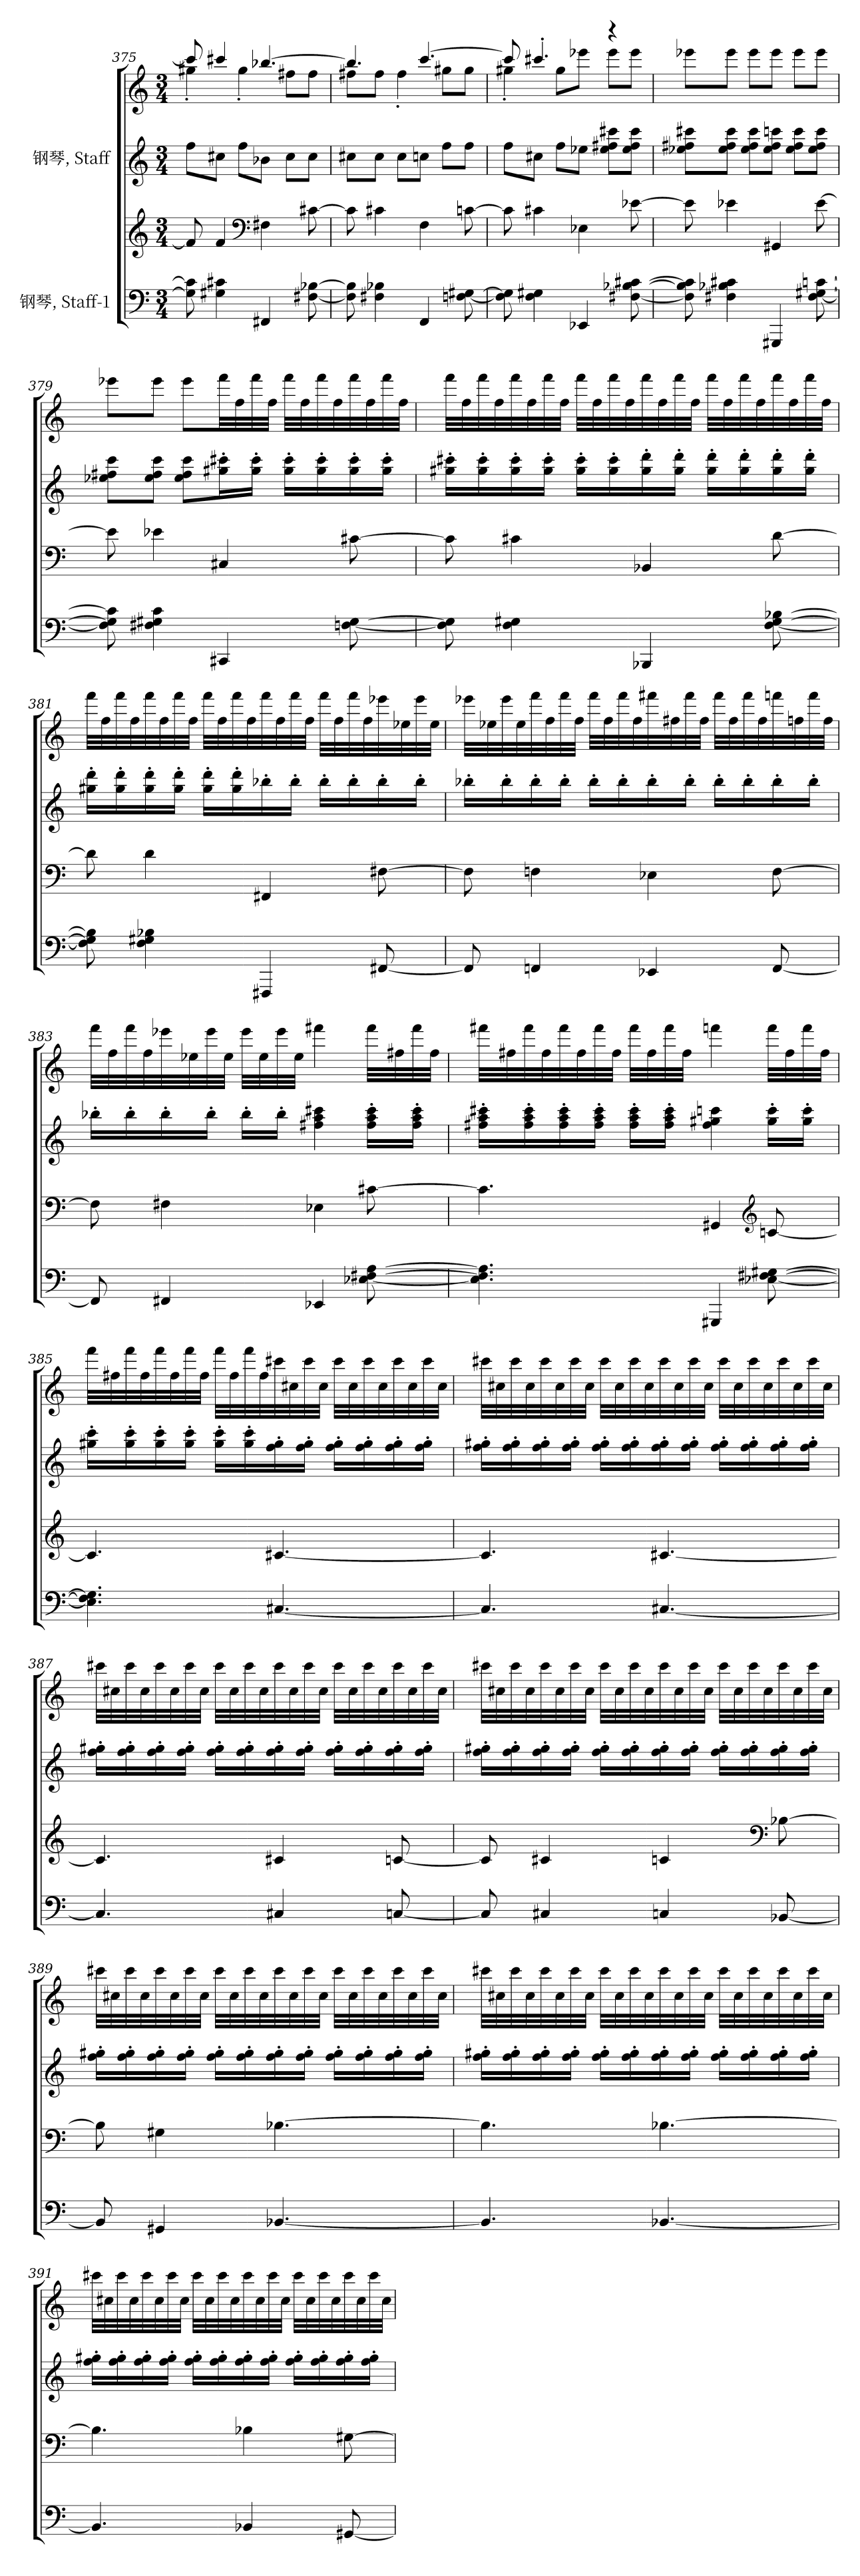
**kern	**kern	**kern	**kern
*part2	*part2	*part1	*part1
*staff4	*staff3	*staff2	*staff1
*I"钢琴, Staff-1	*	*I"钢琴, Staff	*
*clefF4	*clefG2	*clefG2	*clefG2
*k[]	*k[]	*k[]	*k[]
*M3/4	*M3/4	*M3/4	*M3/4
=375	=375	=375	=375
*	*	*	*^
8G#\] 8c#\]	8f/]	8ff\L	8ccc/]	4gg#X'\
4G#X\ 4c#X\	4f/	8cc#X\J	4ccc#X/	.
.	.	8ff\L	.	4gg#'\
*	*clefF4	*	*	*
4FF#X/	4F#X\	8b-X\J	[4.bb-X/	.
.	.	8cc#\L	.	8ff#X\L
[8F#X\ [8B-X\	[8c#X\	8cc#\J	.	8ff#\J
=376	=376	=376	=376	=376
8F#\] 8B-\]	8c#\]	8cc#X\L	4.bb-/]	8ff#X\L
4F#X\ 4B-X\	4c#X\	8cc#\J	.	8ff#\J
.	.	8cc#\L	.	4ff#'\
4FF/	4F\	8ccn\J	[4.ccc/	.
.	.	8ff\L	.	8gg#X\L
[8Fn\ [8G#X\	[8cn\	8ff\J	.	8gg#\J
!!LO:LB:g=z	!!
=377	=377	=377	=377	=377
8F\] 8G#\]	8c\]	8ff\L	8ccc/]	4gg#X'\
4F\ 4G#X\	4c#X\	8cc#X\J	4.ccc#X'/	.
.	.	8ff\L	.	8gg#\L
4EE-X/	4E-X\	8ee-X\J	.	8eee-X\J
.	.	8ee-\ 8ff#X\ 8ccc#X\L	4r	8eee-\L
[8F#X\ [8B-X\ [8c#X\	[8e-X\	8ee-\ 8ff#\ 8ccc#\J	.	8eee-\J
*	*	*	*v	*v
=378	=378	=378	=378
8F#\] 8B-\] 8c#\]	8e-\]	8ee-X\ 8ff#X\ 8ccc#X\L	8eee-X\L
4F#X\ 4B-X\ 4c#X\	4e-X\	8ee-\ 8ff#\ 8ccc#\J	8eee-\J
.	.	8ee-\ 8ff#\ 8ccc#\L	8eee-\L
4GGG#X/	4GG#X/	8ee-\ 8ff#\ 8cccn\J	8eee-\J
.	.	8ee-\ 8ff#\ 8ccc\L	8eee-\L
[8F#\ [8G#X\ [8cn\	[8e-\	8ee-\ 8ff#\ 8ccc\J	8eee-\J
!!LO:PB:g=z
=379	=379	=379	=379
8F#\] 8G#\] 8c\]	8e-\]	8ee-X\ 8ff#X\ 8ccc\L	8eee-X\L
4F#X\ 4G#X\ 4c\	4e-X\	8ee-\ 8ff#\ 8ccc\J	8eee-\J
.	.	8ee-\ 8ff#\ 8ccc\L	8eee-\L
4CC#X/	4C#X/	16gg#X\' 16ccc#X\'L	32fff\LL
.	.	.	32ff\
.	.	16gg#\' 16ccc#\'JJ	32fff\
.	.	.	32ff\JJJ
.	.	16gg#\' 16ccc#\'LL	32fff\LLL
.	.	.	32ff\
.	.	16gg#\' 16ccc#\'	32fff\
.	.	.	32ff\
[8Fn\ [8G#\	[8c#X\	16gg#\' 16ccc#\'	32fff\
.	.	.	32ff\
.	.	16gg#\' 16ccc#\'JJ	32fff\
.	.	.	32ff\JJJ
!!LO:LB:g=z
=380	=380	=380	=380
8F\] 8G#\]	8c#\]	16gg#X\' 16ccc#X\'LL	32fff\LLL
.	.	.	32ff\
.	.	16gg#\' 16ccc#\'	32fff\
.	.	.	32ff\
4F\ 4G#X\	4c#X\	16gg#\' 16ccc#\'	32fff\
.	.	.	32ff\
.	.	16gg#\' 16ccc#\'JJ	32fff\
.	.	.	32ff\JJJ
.	.	16gg#\' 16ccc#\'LL	32fff\LLL
.	.	.	32ff\
.	.	16gg#\' 16ccc#\'	32fff\
.	.	.	32ff\
4BBB-X/	4BB-X/	16gg#\' 16ddd\'	32fff\
.	.	.	32ff\
.	.	16gg#\' 16ddd\'JJ	32fff\
.	.	.	32ff\JJJ
.	.	16gg#\' 16ddd\'LL	32fff\LLL
.	.	.	32ff\
.	.	16gg#\' 16ddd\'	32fff\
.	.	.	32ff\
[8F\ [8G#\ [8B-X\	[8d\	16gg#\' 16ddd\'	32fff\
.	.	.	32ff\
.	.	16gg#\' 16ddd\'JJ	32fff\
.	.	.	32ff\JJJ
!!LO:LB:g=z
=381	=381	=381	=381
8F\] 8G#\] 8B-\]	8d\]	16gg#X\' 16ddd\'LL	32fff\LLL
.	.	.	32ff\
.	.	16gg#\' 16ddd\'	32fff\
.	.	.	32ff\
4F\ 4G#X\ 4B-X\	4d\	16gg#\' 16ddd\'	32fff\
.	.	.	32ff\
.	.	16gg#\' 16ddd\'JJ	32fff\
.	.	.	32ff\JJJ
.	.	16gg#\' 16ddd\'LL	32fff\LLL
.	.	.	32ff\
.	.	16gg#\' 16ddd\'	32fff\
.	.	.	32ff\
4FFF#X/	4FF#X/	16bb-X'\	32fff\
.	.	.	32ff\
.	.	16bb-'\JJ	32fff\
.	.	.	32ff\JJJ
.	.	16bb-'\LL	32fff\LLL
.	.	.	32ff\
.	.	16bb-'\	32fff\
.	.	.	32ff\
[8FF#X/	[8F#X\	16bb-'\	32eee-X\
.	.	.	32ee-X\
.	.	16bb-'\JJ	32eee-\
.	.	.	32ee-\JJJ
!!LO:PB:g=z
=382	=382	=382	=382
8FF#/]	8F#\]	16bb-X'\LL	32eee-X\LLL
.	.	.	32ee-X\
.	.	16bb-'\	32eee-\
.	.	.	32ee-\
4FFn/	4Fn\	16bb-'\	32fff\
.	.	.	32ff\
.	.	16bb-'\JJ	32fff\
.	.	.	32ff\JJJ
.	.	16bb-'\LL	32fff\LLL
.	.	.	32ff\
.	.	16bb-'\	32fff\
.	.	.	32ff\
4EE-X/	4E-X\	16bb-'\	32fff#X\
.	.	.	32ff#X\
.	.	16bb-'\JJ	32fff#\
.	.	.	32ff#\JJJ
.	.	16bb-'\LL	32fff#\LLL
.	.	.	32ff#\
.	.	16bb-'\	32fff#\
.	.	.	32ff#\
[8FF/	[8F\	16bb-'\	32fffn\
.	.	.	32ffn\
.	.	16bb-'\JJ	32fff\
.	.	.	32ff\JJJ
!!LO:LB:g=z
=383	=383	=383	=383
8FF/]	8F\]	16bb-X'\LL	32fff\LLL
.	.	.	32ff\
.	.	16bb-'\	32fff\
.	.	.	32ff\
4FF#X/	4F#X\	16bb-'\	32eee-X\
.	.	.	32ee-X\
.	.	16bb-'\JJ	32eee-\
.	.	.	32ee-\JJJ
.	.	16bb-'\LL	32eee-\LLL
.	.	.	32ee-\
.	.	16bb-'\JJ	32eee-\
.	.	.	32ee-\JJJ
4EE-X/	4E-X\	4ff#X\ 4aa\ 4ccc#X\	4fff#X\
[8E-X\ [8F#X\ [8A\	[8c#X\	16ff#\' 16aa\' 16ccc#\'LL	32fff#\LLL
.	.	.	32ff#X\
.	.	16ff#\' 16aa\' 16ccc#\'JJ	32fff#\
.	.	.	32ff#\JJJ
!!LO:LB:g=z
=384	=384	=384	=384
4.E-\] 4.F#\] 4.A\]	4.c#\]	16ff#X\' 16aa\' 16ccc#X\'LL	32fff#X\LLL
.	.	.	32ff#X\
.	.	16ff#\' 16aa\' 16ccc#\'	32fff#\
.	.	.	32ff#\
.	.	16ff#\' 16aa\' 16ccc#\'	32fff#\
.	.	.	32ff#\
.	.	16ff#\' 16aa\' 16ccc#\'JJ	32fff#\
.	.	.	32ff#\JJJ
.	.	16ff#\' 16aa\' 16ccc#\'LL	32fff#\LLL
.	.	.	32ff#\
.	.	16ff#\' 16aa\' 16ccc#\'JJ	32fff#\
.	.	.	32ff#\JJJ
4GGG#X/	4GG#X/	4ff#\ 4gg#X\ 4cccn\	4fffn\
*	*clefG2	*	*
[8E-X\ [8F#X\ [8G#X\	[8cn/	16gg#\' 16ccc\'LL	32fff\LLL
.	.	.	32ff#\
.	.	16gg#\' 16ccc\'JJ	32fff\
.	.	.	32ff#\JJJ
!!LO:PB:g=z
=385	=385	=385	=385
4.E-\] 4.F#\] 4.G#\]	4.c/]	16gg#X\' 16ccc\'LL	32fff\LLL
.	.	.	32ff#X\
.	.	16gg#\' 16ccc\'	32fff\
.	.	.	32ff#\
.	.	16gg#\' 16ccc\'	32fff\
.	.	.	32ff#\
.	.	16gg#\' 16ccc\'JJ	32fff\
.	.	.	32ff#\JJJ
.	.	16gg#\' 16ccc\'LL	32fff\LLL
.	.	.	32ff#\
.	.	16gg#\' 16ccc\'	32fff\
.	.	.	32ff#\
*	*	*	*MM160
[4.C#X/	[4.c#X/	16ff\' 16gg#\'	32ccc#X\
.	.	.	32cc#X\
.	.	16ff\' 16gg#\'JJ	32ccc#\
.	.	.	32cc#\JJJ
.	.	16ff\' 16gg#\'LL	32ccc#\LLL
.	.	.	32cc#\
.	.	16ff\' 16gg#\'	32ccc#\
.	.	.	32cc#\
.	.	16ff\' 16gg#\'	32ccc#\
.	.	.	32cc#\
.	.	16ff\' 16gg#\'JJ	32ccc#\
.	.	.	32cc#\JJJ
!!LO:LB:g=z
=386	=386	=386	=386
4.C#/]	4.c#/]	16ff\' 16gg#X\'LL	32ccc#X\LLL
.	.	.	32cc#X\
.	.	16ff\' 16gg#\'	32ccc#\
.	.	.	32cc#\
.	.	16ff\' 16gg#\'	32ccc#\
.	.	.	32cc#\
.	.	16ff\' 16gg#\'JJ	32ccc#\
.	.	.	32cc#\JJJ
.	.	16ff\' 16gg#\'LL	32ccc#\LLL
.	.	.	32cc#\
.	.	16ff\' 16gg#\'	32ccc#\
.	.	.	32cc#\
[4.C#X/	[4.c#X/	16ff\' 16gg#\'	32ccc#\
.	.	.	32cc#\
.	.	16ff\' 16gg#\'JJ	32ccc#\
.	.	.	32cc#\JJJ
.	.	16ff\' 16gg#\'LL	32ccc#\LLL
.	.	.	32cc#\
.	.	16ff\' 16gg#\'	32ccc#\
.	.	.	32cc#\
.	.	16ff\' 16gg#\'	32ccc#\
.	.	.	32cc#\
.	.	16ff\' 16gg#\'JJ	32ccc#\
.	.	.	32cc#\JJJ
!!LO:LB:g=z
=387	=387	=387	=387
4.C#/]	4.c#/]	16ff\' 16gg#X\'LL	32ccc#X\LLL
.	.	.	32cc#X\
.	.	16ff\' 16gg#\'	32ccc#\
.	.	.	32cc#\
.	.	16ff\' 16gg#\'	32ccc#\
.	.	.	32cc#\
.	.	16ff\' 16gg#\'JJ	32ccc#\
.	.	.	32cc#\JJJ
.	.	16ff\' 16gg#\'LL	32ccc#\LLL
.	.	.	32cc#\
.	.	16ff\' 16gg#\'	32ccc#\
.	.	.	32cc#\
4C#X/	4c#X/	16ff\' 16gg#\'	32ccc#\
.	.	.	32cc#\
.	.	16ff\' 16gg#\'JJ	32ccc#\
.	.	.	32cc#\JJJ
.	.	16ff\' 16gg#\'LL	32ccc#\LLL
.	.	.	32cc#\
.	.	16ff\' 16gg#\'	32ccc#\
.	.	.	32cc#\
[8Cn/	[8cn/	16ff\' 16gg#\'	32ccc#\
.	.	.	32cc#\
.	.	16ff\' 16gg#\'JJ	32ccc#\
.	.	.	32cc#\JJJ
!!LO:PB:g=z
=388	=388	=388	=388
8C/]	8c/]	16ff\' 16gg#X\'LL	32ccc#X\LLL
.	.	.	32cc#X\
.	.	16ff\' 16gg#\'	32ccc#\
.	.	.	32cc#\
4C#X/	4c#X/	16ff\' 16gg#\'	32ccc#\
.	.	.	32cc#\
.	.	16ff\' 16gg#\'JJ	32ccc#\
.	.	.	32cc#\JJJ
.	.	16ff\' 16gg#\'LL	32ccc#\LLL
.	.	.	32cc#\
.	.	16ff\' 16gg#\'	32ccc#\
.	.	.	32cc#\
4Cn/	4cn/	16ff\' 16gg#\'	32ccc#\
.	.	.	32cc#\
.	.	16ff\' 16gg#\'JJ	32ccc#\
.	.	.	32cc#\JJJ
.	.	16ff\' 16gg#\'LL	32ccc#\LLL
.	.	.	32cc#\
.	.	16ff\' 16gg#\'	32ccc#\
.	.	.	32cc#\
*	*clefF4	*	*
[8BB-X/	[8B-X\	16ff\' 16gg#\'	32ccc#\
.	.	.	32cc#\
.	.	16ff\' 16gg#\'JJ	32ccc#\
.	.	.	32cc#\JJJ
!!LO:LB:g=z
=389	=389	=389	=389
8BB-/]	8B-\]	16ff\' 16gg#X\'LL	32ccc#X\LLL
.	.	.	32cc#X\
.	.	16ff\' 16gg#\'	32ccc#\
.	.	.	32cc#\
4GG#X/	4G#X\	16ff\' 16gg#\'	32ccc#\
.	.	.	32cc#\
.	.	16ff\' 16gg#\'JJ	32ccc#\
.	.	.	32cc#\JJJ
.	.	16ff\' 16gg#\'LL	32ccc#\LLL
.	.	.	32cc#\
.	.	16ff\' 16gg#\'	32ccc#\
.	.	.	32cc#\
[4.BB-X/	[4.B-X\	16ff\' 16gg#\'	32ccc#\
.	.	.	32cc#\
.	.	16ff\' 16gg#\'JJ	32ccc#\
.	.	.	32cc#\JJJ
.	.	16ff\' 16gg#\'LL	32ccc#\LLL
.	.	.	32cc#\
.	.	16ff\' 16gg#\'	32ccc#\
.	.	.	32cc#\
.	.	16ff\' 16gg#\'	32ccc#\
.	.	.	32cc#\
.	.	16ff\' 16gg#\'JJ	32ccc#\
.	.	.	32cc#\JJJ
!!LO:LB:g=z
=390	=390	=390	=390
4.BB-/]	4.B-\]	16ff\' 16gg#X\'LL	32ccc#X\LLL
.	.	.	32cc#X\
.	.	16ff\' 16gg#\'	32ccc#\
.	.	.	32cc#\
.	.	16ff\' 16gg#\'	32ccc#\
.	.	.	32cc#\
.	.	16ff\' 16gg#\'JJ	32ccc#\
.	.	.	32cc#\JJJ
.	.	16ff\' 16gg#\'LL	32ccc#\LLL
.	.	.	32cc#\
.	.	16ff\' 16gg#\'	32ccc#\
.	.	.	32cc#\
[4.BB-X/	[4.B-X\	16ff\' 16gg#\'	32ccc#\
.	.	.	32cc#\
.	.	16ff\' 16gg#\'JJ	32ccc#\
.	.	.	32cc#\JJJ
.	.	16ff\' 16gg#\'LL	32ccc#\LLL
.	.	.	32cc#\
.	.	16ff\' 16gg#\'	32ccc#\
.	.	.	32cc#\
.	.	16ff\' 16gg#\'	32ccc#\
.	.	.	32cc#\
.	.	16ff\' 16gg#\'JJ	32ccc#\
.	.	.	32cc#\JJJ
!!LO:PB:g=z
=391	=391	=391	=391
4.BB-/]	4.B-\]	16ff\' 16gg#X\'LL	32ccc#X\LLL
.	.	.	32cc#X\
.	.	16ff\' 16gg#\'	32ccc#\
.	.	.	32cc#\
.	.	16ff\' 16gg#\'	32ccc#\
.	.	.	32cc#\
.	.	16ff\' 16gg#\'JJ	32ccc#\
.	.	.	32cc#\JJJ
.	.	16ff\' 16gg#\'LL	32ccc#\LLL
.	.	.	32cc#\
.	.	16ff\' 16gg#\'	32ccc#\
.	.	.	32cc#\
4BB-X/	4B-X\	16ff\' 16gg#\'	32ccc#\
.	.	.	32cc#\
.	.	16ff\' 16gg#\'JJ	32ccc#\
.	.	.	32cc#\JJJ
.	.	16ff\' 16gg#\'LL	32ccc#\LLL
.	.	.	32cc#\
.	.	16ff\' 16gg#\'	32ccc#\
.	.	.	32cc#\
[8GG#X/	[8G#X\	16ff\' 16gg#\'	32ccc#\
.	.	.	32cc#\
.	.	16ff\' 16gg#\'JJ	32ccc#\
.	.	.	32cc#\JJJ
=	=	=	=
*-	*-	*-	*-
